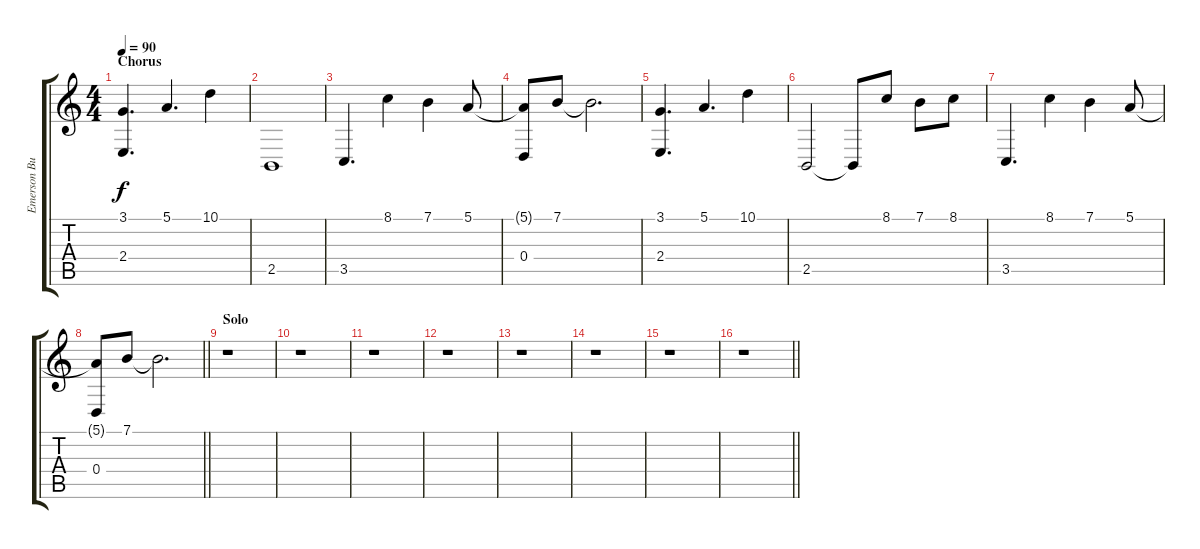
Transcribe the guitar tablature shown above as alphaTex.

\track ("Emerson Burton (Keyboard)" "Emerson Bu") {instrument electricpiano1}
\staff {score tabs}
\tuning (E4 B3 G3 D3 A2 E2) {hide}
\ts (4 4)
\section ("" "Chorus")
\tempo 90
\clef g2
\ks c
(3.1 2.4).4{d dy f} 5.1.4{d} 10.1.4 |
2.5.1 |
3.5.4{d} 8.1.4 7.1.4 5.1.8 |
(5.1{t} 0.4).8 7.1.8 7.1{t}.2{d} |
(3.1 2.4).4{d} 5.1.4{d} 10.1.4 |
2.5.2 2.5{t}.8 8.1.8 7.1.8 8.1.8 |
3.5.4{d} 8.1.4 7.1.4 5.1.8 |
\barLineRight lightlight
(5.1{t} 0.4).8 7.1.8 7.1{t}.2{d} |
\section ("" "Solo")
r.1 |
r.1 |
r.1 |
r.1 |
r.1 |
r.1 |
r.1 |
\barLineRight lightlight
r.1
